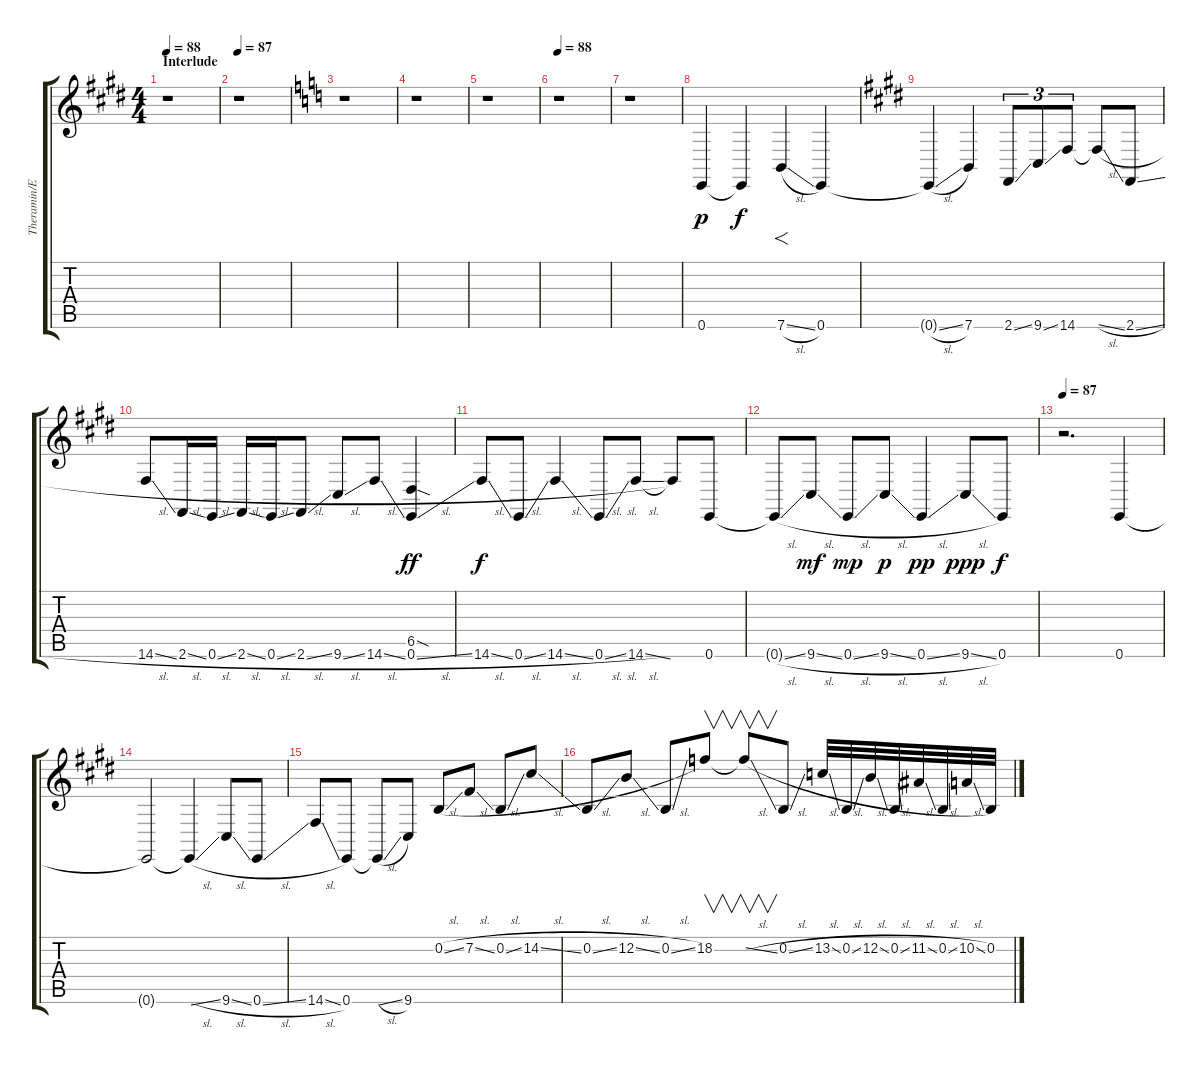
\track ("Theramin/Effects 1" "Theramin/E") {instrument seashore}
\staff {score tabs}
\tuning (E4 B3 G3 D3 A2 E2) {hide}
\ts (4 4)
\section ("" "Interlude")
\tempo 88
\clef g2
\ks e
r.1{dy p} |
\tempo 87
r.1 |
\ks c
r.1 |
r.1 |
r.1 |
\tempo 88
r.1 |
r.1 |
0.6.4 0.6{t}.4{dy f balance 0} 7.6{sl}.4{f} 0.6.4{balance 16} |
\ks e
0.6{sl t}.4 7.6.4{balance 0} 2.6{ss}.8{tu (3 2)} 9.6{ss}.8{tu (3 2)} 14.6.8{tu (3 2)} 14.6{sl t}.8{balance 16} 2.6{sl}.8 |
14.6{sl}.8{balance 0} 2.6{sl}.16 0.6{sl}.16 2.6{sl}.16{balance 16} 0.6{sl}.16 2.6{sl}.8 9.6{sl}.8{balance 0} 14.6{sl}.8 (6.5{sod} 0.6{sl}).4{dy ff balance 16} |
14.6{sl}.8{dy f balance 0} 0.6{sl}.8 14.6{sl}.4{balance 16} 0.6{sl}.8{balance 0} 14.6{sl}.8 14.6{t}.8{balance 16} 0.6.8 |
0.6{sl t}.8{balance 0} 9.6{sl}.8{dy mf} 0.6{sl}.8{dy mp balance 16} 9.6{sl}.8{dy p} 0.6{sl}.4{dy pp balance 0} 9.6{sl}.8{dy ppp balance 16} 0.6.8{dy f} |
\tempo 87
r.2{d} 0.6.4 |
0.6{t}.2{balance 0} 0.6{sl t}.4{balance 16} 9.6{sl}.8 0.6{sl}.8 |
14.6{sl}.8{balance 0} 0.6.8 0.6{sl t}.8{balance 8} 9.6.8 0.2{sl}.8 7.2{sl}.8 0.2{sl}.8{balance 16} 14.2{sl}.8 |
0.2{sl}.8{balance 0} 12.2{sl}.8 0.2{sl}.8{balance 16} 18.2.8{v} 18.2{sl t}.8{v} 0.2{sl}.8 13.2{sl}.32{balance 0} 0.2{sl}.32 12.2{sl}.32 0.2{sl}.32 11.2{sl}.32 0.2{sl}.32 10.2{sl}.32 0.2{sl}.32
